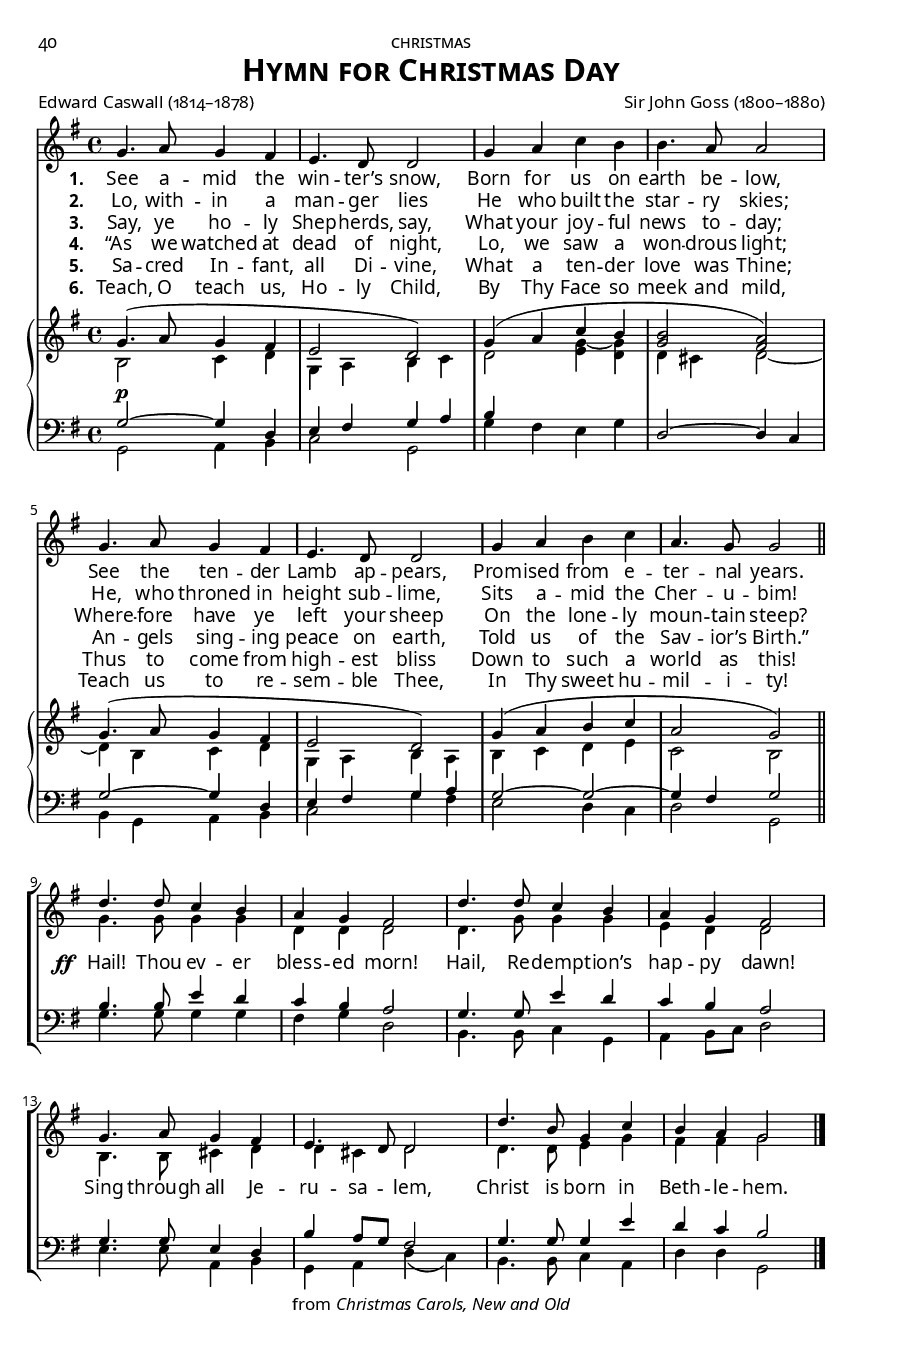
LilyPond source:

\version "2.14.2"
\include "util.ly"
#(set-global-staff-size 15) \paper{ #(define fonts (make-pango-font-tree "GoudyOlSt BT" "Garamond Premier Pro" "Garamond Premier Pro" (/ 15 20))) }
\header {
  title = \markup{\override #'(font-name . "Garamond Premier Pro Semibold"){ \abs-fontsize #15 \smallCapsOldStyle"Hymn for Christmas Day"}}
  poet = \markup\oldStyleNum"Edward Caswall (1814–1878)"
  composer = \markup\oldStyleNum"Sir John Goss (1800–1880)"
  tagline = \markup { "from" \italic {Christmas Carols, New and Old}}
}
\paper {
  %print-all-headers = ##f
  paper-height = 9\in
  paper-width = 6\in
  indent = 0\in
  %system-system-spacing = #'((basic-distance . 10) (padding . 0))
  system-system-spacing =
    #'((basic-distance . 0)
       (minimum-distance . 0)
       (padding . -5)
       (stretchability . 100))
  ragged-last-bottom = ##f
  ragged-bottom = ##f
  two-sided = ##t
  inner-margin = 0.5\in
  outer-margin = 0.25\in
  top-margin = 0.25\in
  bottom-margin = 0.25\in
  first-page-number = #040
  print-first-page-number = ##t
  headerLine = \markup{\override #'(font-name . "Garamond Premier Pro") \smallCapsOldStyle"christmas"}
  oddHeaderMarkup = \markup\fill-line{
     \override #'(font-name . "Garamond Premier Pro")\abs-fontsize #8.5
     \combine 
        \fill-line{"" \on-the-fly #print-page-number-check-first
        \oldStylePageNum""
        }
        \fill-line{\headerLine}
  }
  evenHeaderMarkup = \markup {
     \override #'(font-name . "Garamond Premier Pro")\abs-fontsize #8.5
     \combine
        \on-the-fly #print-page-number-check-first
        \oldStylePageNum""
        \fill-line{\headerLine}
  }
}
global = {
  \key g \major
  \time 4/4
  \autoBeamOff
  \override DynamicLineSpanner #'staff-padding = #0.0
  \override DynamicLineSpanner #'Y-extent = #'(0 . 0)
}

sopMusic = \relative c' {
  s1*8
  
  d'4. d8 c4 b |
  a g fis2 |
  d'4. d8 c4 b |
  a g fis2 |
  
  g4. a8 g4 fis |
  e4. d8 d2 |
  d'4. b8 g4 c |
  b a g2 \bar "|."
}
sopWords = \lyricmode {
  
}

altoMusic = \relative c' {
  \oneVoice
  g'4. a8 g4 fis |
  e4. d8 d2 |
  g4 a c b |
  b4. a8 a2 |
  
  g4. a8 g4 fis |
  e4. d8 d2 |
  g4 a b c |
  a4. g8 g2 \bar "||" \break

  \voiceTwo
  
  g4. g8 g4 g |
  d d d2 |
  d4. g8 g4 g |
  e d d2 |
  
  b4. b8 cis4 d |
  d4 cis d2 |
  d4. d8 e4 g |
  fis fis g2 \bar "|."
}
altoWords = {
  \dropLyricsV
  \lyricmode {
    \set stanza = #"1. "
    See a -- mid the win -- ter’s snow,
    Born for us on earth be -- low,
    See the ten -- der Lamb ap -- pears,
    Prom -- ised from e -- ter -- nal years.
  }
  \break
  \set stanza = \markup\dynamic"ff "
  \lyricmode{
    \dropLyricsVII
    Hail! Thou ev -- er bless -- ed morn!
    Hail, Re -- demp -- tion’s hap -- py dawn!
    \dropLyricsIV
    \set associatedVoice = "basses"
    Sing through all Je -- ru --
    \unset associatedVoice sa -- lem,
    Christ is born in Beth -- le -- hem.
  }
}
altoWordsII = \lyricmode {
  \dropLyricsV
%\markup\italic
  \set stanza = #"2. "
  Lo, with -- in a man -- ger lies
  He who built the star -- ry skies;
  He, who throned in height sub -- lime,
  Sits a -- mid the Cher -- u -- bim!
}
altoWordsIII = \lyricmode {
  \dropLyricsV
  \set stanza = #"3. "
  Say, ye ho -- ly Shep -- herds, say,
  What your joy -- ful news to -- day;
  Where -- fore have ye left your sheep
  On the lone -- ly moun -- tain steep?
}
altoWordsIV = \lyricmode {
  \dropLyricsV
  \set stanza = #"4. "
  “As we watched at dead of night,
  Lo, we saw a won -- drous light;
  An -- gels sing -- ing peace on earth,
  Told us of the Sav -- ior’s  Birth.”
}
altoWordsV = \lyricmode {
  \dropLyricsV
  \set stanza = #"5. "
  Sa -- cred In -- fant, all Di -- vine,
  What a ten -- der love was Thine;
  Thus to come from high -- est bliss
  Down to such a world as this!
}
altoWordsVI = \lyricmode {
  \dropLyricsV
  \set stanza = #"6. "
  Teach, O teach us, Ho -- ly Child,
  By Thy Face so meek and mild,
  Teach us to re -- sem -- ble Thee,
  In Thy sweet hu -- mil -- i -- ty!
}
tenorMusic = \relative c' {
  s1*8
  
  b4. b8 e4 d |
  c b a2 |
  g4. g8 e'4 d |
  c b a2 |
  
  g4. g8 e4 d |
  b' a8[ g] fis2 |
  g4. g8 g4 e' |
  d c b2 \bar "|."
}
tenorWords = \lyricmode {

}

bassMusic = \relative c {
  s1*8 
  
  g'4. g8 g4 g |
  fis g d2 |
  b4. b8 c4 g |
  a b8[ c] d2 |
  
  e4. e8 a,4 b |
  g a d( c) |
  b4. b8 c4 a |
  d d g,2 \bar "|."
}
bassWords = \lyricmode {

}

pianoRH = \relative c' {
  << \new Voice {
        \voiceOne
        \global
        g'4.( a8 g4 |
        fis e2 d) |
        g4( a c b |
        <b g>2 <a fis>) |
        
        g4.( a8 g4 fis |
        e2 d) |
        g4( a b c a2 g) \bar "||"
     }
     \new Voice {
        \voiceTwo
        \global
        b,2 c4 d |
        g, a b c |
        d2 <g~ e>4 <g d> |
        d4 cis d2~ |
        
        d4 b c d |
        g, a b a |
        b c d e |
        c2 b \bar "||"
     }
  >>
}
pianoLH = \relative c' {
  << \new Voice {
        \voiceOne
        \global
        g2~^\p g4 d |
        e fis g a |
        b s2. |
        d,2~ d4 c |
        
        g'2~ g4 d |
        e fis g a |
        g2~ g~ |
        g4 fis g2 \bar "||"
     }
     \new Voice {
        \voiceTwo
        \global
        g,2 a4 b |
        c2 g |
        g'4 fis e g |
        s1 |
        
        b,4 g a b |
        c2 g'4 fis |
        e2 d4 c |
        d2 g, \bar "||"
     }
  >>
}

\score {
  <<
   \new ChoirStaff <<
%    \new Lyrics = sopranos \with { \override VerticalAxisGroup #'nonstaff-relatedstaff-spacing = #'((basic-distance . 1)) }
    \new Staff = women <<
      \new Voice = "sopranos" { \voiceOne << \global \sopMusic >> }
      \new Voice = "altos" { \voiceTwo << \global \altoMusic >> }
    >>
   \new Staff = men <<
      \clef bass
      \new Voice = "tenors" { \voiceOne << \global \tenorMusic >> }
      \new Voice = "basses" { \voiceTwo << \global \bassMusic >> }
    >>
    \new Lyrics \with { alignAboveContext = #"women" \override VerticalAxisGroup #'nonstaff-relatedstaff-spacing = #'((basic-distance . 1))} \lyricsto "sopranos" \sopWords
     \new Lyrics = "altosVI"  \with { alignBelowContext = #"women" \override VerticalAxisGroup #'nonstaff-relatedstaff-spacing = #'((basic-distance . 1))} \lyricsto "altos" \altoWordsVI
    \new Lyrics = "altosV"  \with { alignBelowContext = #"women" \override VerticalAxisGroup #'nonstaff-relatedstaff-spacing = #'((basic-distance . 1))} \lyricsto "altos" \altoWordsV
    \new Lyrics = "altosIV"  \with { alignBelowContext = #"women" \override VerticalAxisGroup #'nonstaff-relatedstaff-spacing = #'((basic-distance . 1))} \lyricsto "altos" \altoWordsIV
    \new Lyrics = "altosIII"  \with { alignBelowContext = #"women" \override VerticalAxisGroup #'nonstaff-relatedstaff-spacing = #'((basic-distance . 1))} \lyricsto "altos" \altoWordsIII
    \new Lyrics = "altosII"  \with { alignBelowContext = #"women" \override VerticalAxisGroup #'nonstaff-relatedstaff-spacing = #'((basic-distance . 1))} \lyricsto "altos" \altoWordsII
    \new Lyrics = "altos"  \with { alignBelowContext = #"women" \override VerticalAxisGroup #'nonstaff-relatedstaff-spacing = #'((basic-distance . 1))} \lyricsto "altos" \altoWords
    \new Lyrics \with { alignAboveContext = #"men" \override VerticalAxisGroup #'nonstaff-relatedstaff-spacing = #'((basic-distance . 1)) } \lyricsto "tenors" \tenorWords
    \new Lyrics \with { alignBelowContext = #"men" \override VerticalAxisGroup #'nonstaff-relatedstaff-spacing = #'((basic-distance . 1)) } \lyricsto "basses" \bassWords
  >>
    \new PianoStaff << \new Staff { \new Voice { 
    \set Staff.midiInstrument = "piano" \pianoRH } } \new Staff { \clef "bass" 
    \set Staff.midiInstrument = "piano" \pianoLH } >>
  >>
  \layout {
    \context {
      \Score
      %\override SpacingSpanner #'base-shortest-duration = #(ly:make-moment 1 8)
      %\override SpacingSpanner #'common-shortest-duration = #(ly:make-moment 1 4)
    }
    \context {
      % Remove all empty staves
      \Staff \RemoveEmptyStaves \override VerticalAxisGroup #'remove-first = ##t
    }
    \context {
      \Lyrics
      \override LyricText #'X-offset = #center-on-word
    }
  }
  \midi {
    \tempo 4 = 100
    \set Staff.midiInstrument = "flute"
  
    \context {
      \Voice
      \remove "Dynamic_performer"
    }
  }
}
